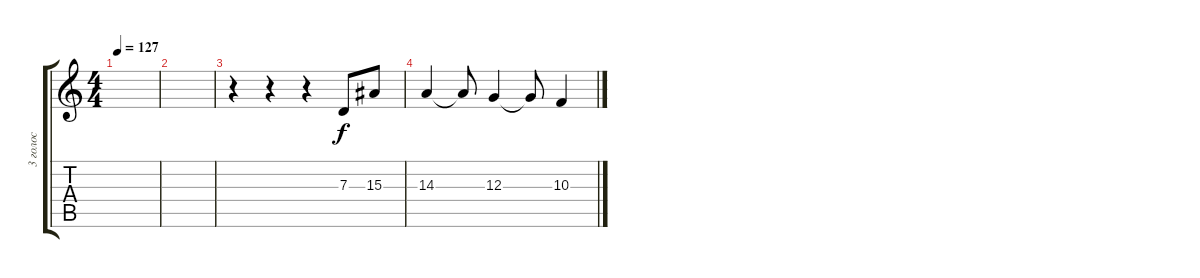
\track ("3 голос" "3 голос") {instrument cello}
\staff {score tabs}
\tuning (E4 B3 G3 D3 A2 E2) {hide}
\ts (4 4)
\tempo 127
\clef g2
\ks c
|
|
r.4 r.4 r.4 7.3.8 15.3.8 |
14.3.4 14.3{t}.8 12.3.4 12.3{t}.8 10.3.4
